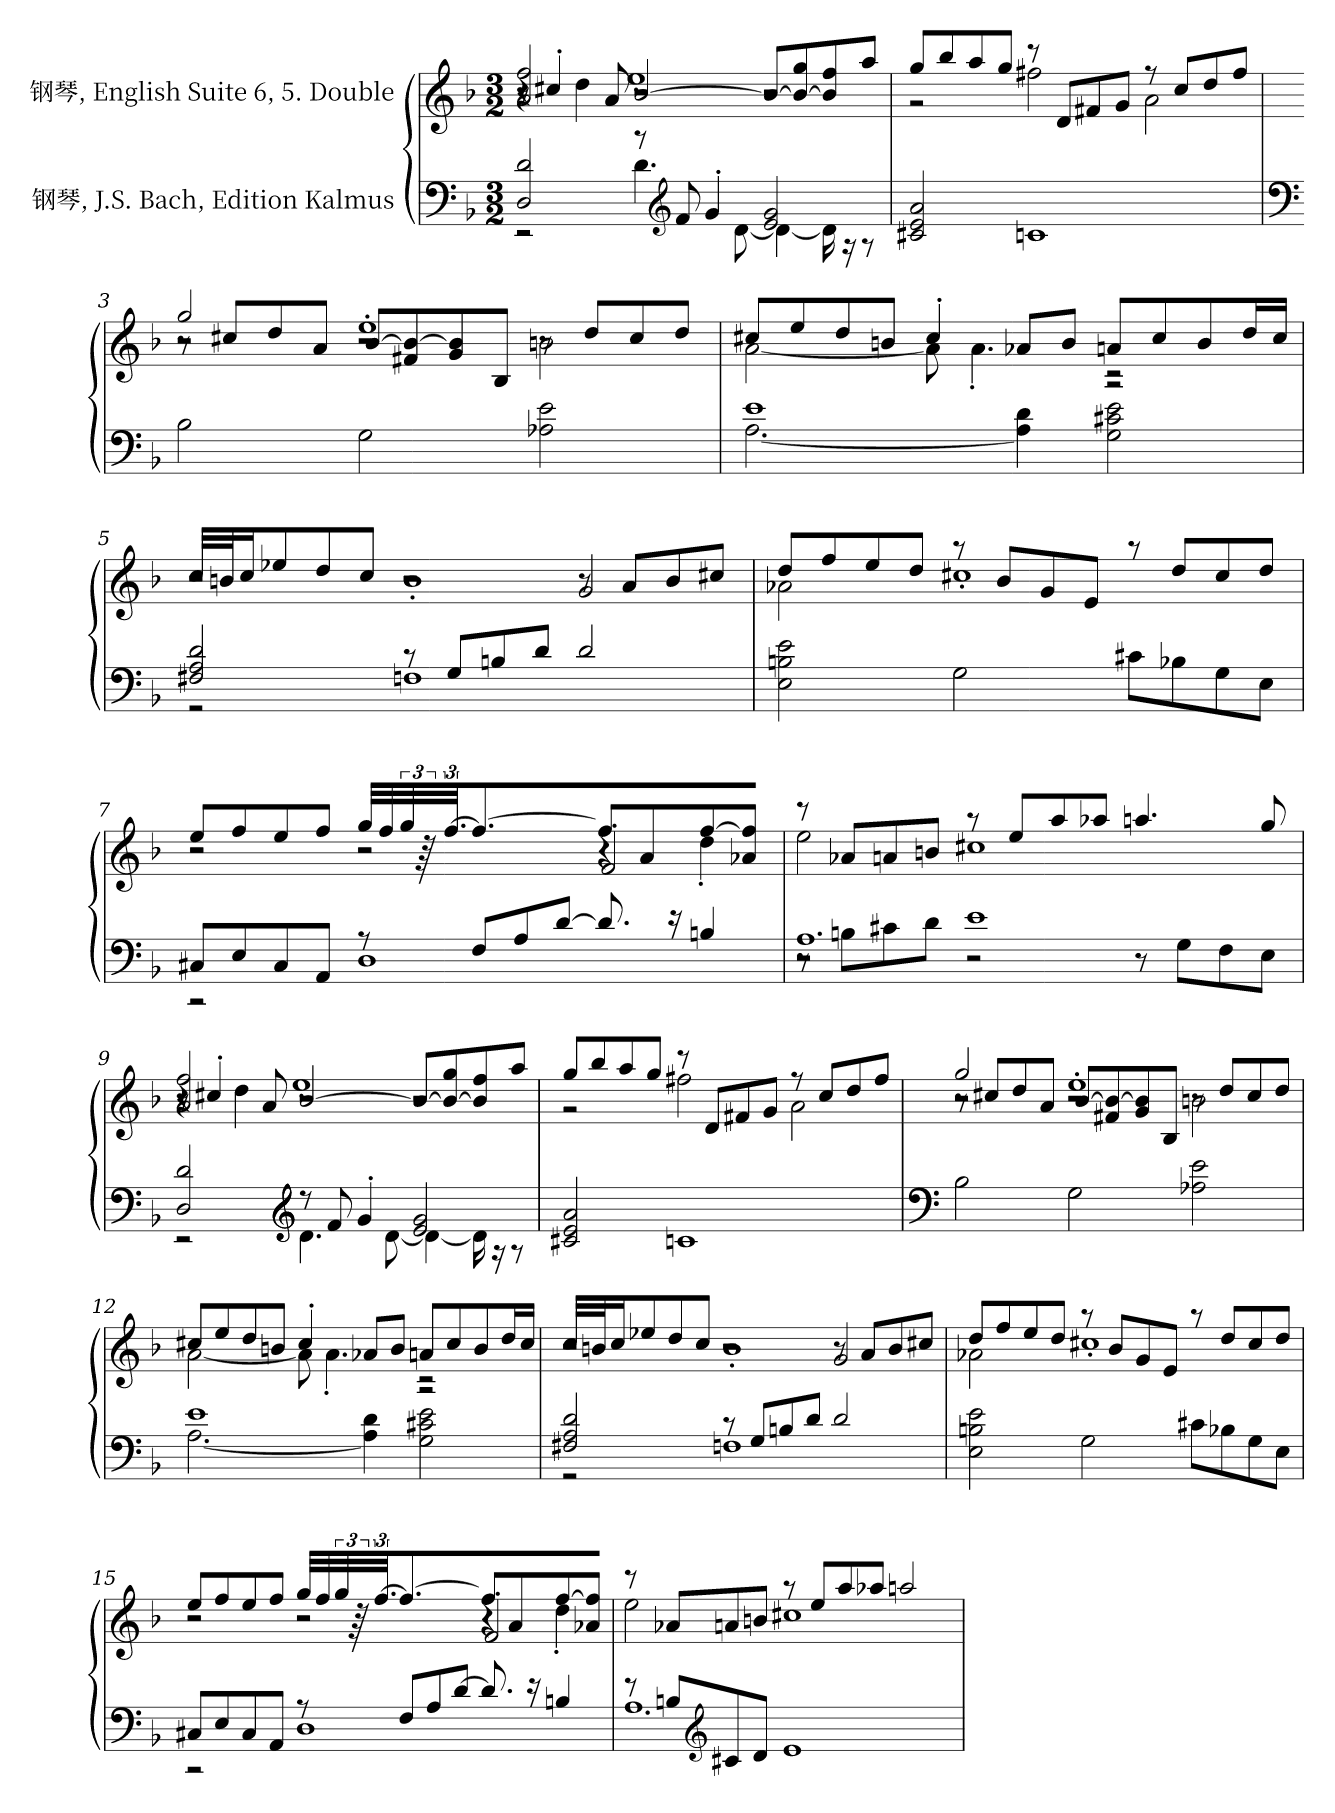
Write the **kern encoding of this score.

**kern	**kern
*part2	*part1
*staff2	*staff1
*I"钢琴, J.S. Bach, Edition Kalmus	*I"钢琴, English Suite 6, 5. Double
*clefF4	*clefG2
*k[b-]	*k[b-]
*M3/2	*M3/2
*MM160	*MM160
=1	=1
*^	*^
*	*	*	*^
2D/ 2d/	2r	8r	4r	2a/ 2ff/
.	.	4cc#X'/	.	.
.	.	.	4dd\	.
.	.	8a/	.	.
8r	4.d\	[2b-/	1ee'	2r
*clefG2	*	*	*	*
8f/	.	.	.	.
4g'/	.	.	.	.
.	[8d\	.	.	.
2e/ 2g/	4d\_	8b-/L_	.	2r
.	.	8b-/_ 8gg/	.	.
.	16d\]	8b-/] 8ff/	.	.
.	16r	.	.	.
.	8r	8aa/J	.	.
*v	*v	*	*	*
*	*	*v	*v
!!LO:LB:g=z
=2	=2	=2
2c#X/ 2e/ 2a/	8gg/L	2r
.	8bb-/	.
.	8aa/	.
.	8gg/J	.
1cn	8r	2ff#X\
.	8d/L	.
.	8f#X/	.
.	8g/J	.
.	8r	2a\
.	8cc/L	.
.	8dd/	.
.	8ff#/J	.
*	*v	*v
=3	=3
*clefF4	*
*	*^
*	*	*^
2B-\	2gg/	2r	8r
.	.	.	8cc#X/L
.	.	.	8dd/
.	.	.	8a/J
2G\	1ee'	2r	[8b-/L
.	.	.	8f#X/ 8b-/_
.	.	.	8g/ 8b-/]
.	.	.	8B-/J
2A-X\ 2e\	.	2bn\	8r
.	.	.	8dd/L
.	.	.	8cc#/
.	.	.	8dd/J
*	*	*v	*v
!!LO:LB:g=z
=4	=4	=4
*^	*	*
1e	[2.A\	8cc#X/L	[2a\
.	.	8ee/	.
.	.	8dd/	.
.	.	8bn/J	.
.	.	4cc#'/	8a\]
.	.	.	4.a'\
.	4A\] 4d\	8a-X/L	.
.	.	8b/J	.
2r	2G\ 2c#X\ 2e\	8an/L	2r
.	.	8cc#/	.
.	.	8b/	.
.	.	16dd/L	.
.	.	16cc#/JJ	.
=5	=5	=5	=5
*	*	*	*^
2F#X/ 2A/ 2d/	2r	32cc/LLL	2r	2r
.	.	32bn/J	.	.
.	.	16cc/J	.	.
.	.	8ee-X/	.	.
.	.	8dd/	.	.
.	.	8cc/J	.	.
8r	1Fn	2r	1b'	2r
8G/L	.	.	.	.
8Bn/	.	.	.	.
8d/J	.	.	.	.
2d/	.	8r	.	2g/
.	.	8a/L	.	.
.	.	8b/	.	.
.	.	8cc#X/J	.	.
*v	*v	*	*	*
*	*	*v	*v
!!LO:LB:g=z
=6	=6	=6
2E\ 2Bn\ 2e\	8dd/L	2a-X\
.	8ff/	.
.	8ee/	.
.	8dd/J	.
2G\	8r	1cc#X'
.	8b-/L	.
.	8g/	.
.	8e/J	.
8c#X\L	8r	.
8B-X\	8dd/L	.
8G\	8cc#/	.
8E\J	8dd/J	.
=7	=7	=7
*^	*	*^
8C#X/L	2r	8ee/L	2r	2r
8E/	.	8ff/	.	.
8C#/	.	8ee/	.	.
8AA/J	.	8ff/J	.	.
8r	1D	32gg/LLL	2r	2r
.	.	32ff/	.	.
.	.	48gg/JJJ	.	.
.	.	96r	.	.
.	.	[48.ff/	.	.
8F/L	.	4.ff/_	.	.
8A/	.	.	.	.
[8d/J	.	.	.	.
8.d/]	.	8ff/L]	4r	2f'/
.	.	8a/	.	.
16r	.	.	.	.
4Bn/	.	[8ff/	4dd'\	.
.	.	8a-X/ 8ff/]J	.	.
*	*	*	*v	*v
!!LO:LB:g=z
=8	=8	=8	=8
*	*^	*	*
2r	8r	1.A	8r	2ee\
.	8Bn\L	.	8a-X/L	.
.	8c#X\	.	8an/	.
.	8d\J	.	8bn/J	.
1e	2r	.	8r	1cc#X
.	.	.	8ee/L	.
.	.	.	8aa/	.
.	.	.	8aa-X/J	.
.	8r	.	4.aan/	.
.	8G\L	.	.	.
.	8F\	.	.	.
.	8E\J	.	8gg/	.
*	*v	*v	*	*
=9	=9	=9	=9
*	*	*	*^
2D/ 2d/	2r	8r	4r	2a/ 2ff/
.	.	4cc#X'/	.	.
.	.	.	4dd\	.
.	.	8a/	.	.
*clefG2	*	*	*	*
8r	4.d\	[2b-/	1ee'	2r
8f/	.	.	.	.
4g'/	.	.	.	.
.	[8d\	.	.	.
2e/ 2g/	4d\_	8b-/L_	.	2r
.	.	8b-/_ 8gg/	.	.
.	16d\]	8b-/] 8ff/	.	.
.	16r	.	.	.
.	8r	8aa/J	.	.
*v	*v	*	*	*
*	*	*v	*v
!!LO:LB:g=z
=10	=10	=10
2c#X/ 2e/ 2a/	8gg/L	2r
.	8bb-/	.
.	8aa/	.
.	8gg/J	.
1cn	8r	2ff#X\
.	8d/L	.
.	8f#X/	.
.	8g/J	.
.	8r	2a\
.	8cc/L	.
.	8dd/	.
.	8ff#/J	.
*	*v	*v
=11	=11
*clefF4	*
*	*^
*	*	*^
2B-\	2gg/	2r	8r
.	.	.	8cc#X/L
.	.	.	8dd/
.	.	.	8a/J
2G\	1ee'	2r	[8b-/L
.	.	.	8f#X/ 8b-/_
.	.	.	8g/ 8b-/]
.	.	.	8B-/J
2A-X\ 2e\	.	2bn\	8r
.	.	.	8dd/L
.	.	.	8cc#/
.	.	.	8dd/J
*	*	*v	*v
!!LO:PB:g=z
=12	=12	=12
*^	*	*
1e	[2.A\	8cc#X/L	[2a\
.	.	8ee/	.
.	.	8dd/	.
.	.	8bn/J	.
.	.	4cc#'/	8a\]
.	.	.	4.a'\
.	4A\] 4d\	8a-X/L	.
.	.	8b/J	.
2r	2G\ 2c#X\ 2e\	8an/L	2r
.	.	8cc#/	.
.	.	8b/	.
.	.	16dd/L	.
.	.	16cc#/JJ	.
=13	=13	=13	=13
*	*	*	*^
2F#X/ 2A/ 2d/	2r	32cc/LLL	2r	2r
.	.	32bn/J	.	.
.	.	16cc/J	.	.
.	.	8ee-X/	.	.
.	.	8dd/	.	.
.	.	8cc/J	.	.
8r	1Fn	2r	1b'	2r
8G/L	.	.	.	.
8Bn/	.	.	.	.
8d/J	.	.	.	.
2d/	.	8r	.	2g/
.	.	8a/L	.	.
.	.	8b/	.	.
.	.	8cc#X/J	.	.
*v	*v	*	*	*
*	*	*v	*v
!!LO:LB:g=z
=14	=14	=14
2E\ 2Bn\ 2e\	8dd/L	2a-X\
.	8ff/	.
.	8ee/	.
.	8dd/J	.
2G\	8r	1cc#X'
.	8b-/L	.
.	8g/	.
.	8e/J	.
8c#X\L	8r	.
8B-X\	8dd/L	.
8G\	8cc#/	.
8E\J	8dd/J	.
=15	=15	=15
*^	*	*^
8C#X/L	2r	8ee/L	2r	2r
8E/	.	8ff/	.	.
8C#/	.	8ee/	.	.
8AA/J	.	8ff/J	.	.
8r	1D	32gg/LLL	2r	2r
.	.	32ff/	.	.
.	.	48gg/JJJ	.	.
.	.	96r	.	.
.	.	[48.ff/	.	.
8F/L	.	4.ff/_	.	.
8A/	.	.	.	.
[8d/J	.	.	.	.
8.d/]	.	8ff/L]	4r	2f'/
.	.	8a/	.	.
16r	.	.	.	.
4Bn/	.	[8ff/	4dd'\	.
.	.	8a-X/ 8ff/]J	.	.
*	*	*	*v	*v
!!LO:LB:g=z
=16	=16	=16	=16
8r	1.A	8r	2ee\
8Bn/L	.	8a-X/L	.
*clefG2	*	*	*
8c#X/	.	8an/	.
8d/J	.	8bn/J	.
1e	.	8r	1cc#X
.	.	8ee/L	.
.	.	8aa/	.
.	.	8aa-X/J	.
.	.	2aan/	.
*v	*v	*	*
*	*v	*v
=	=
*-	*-
